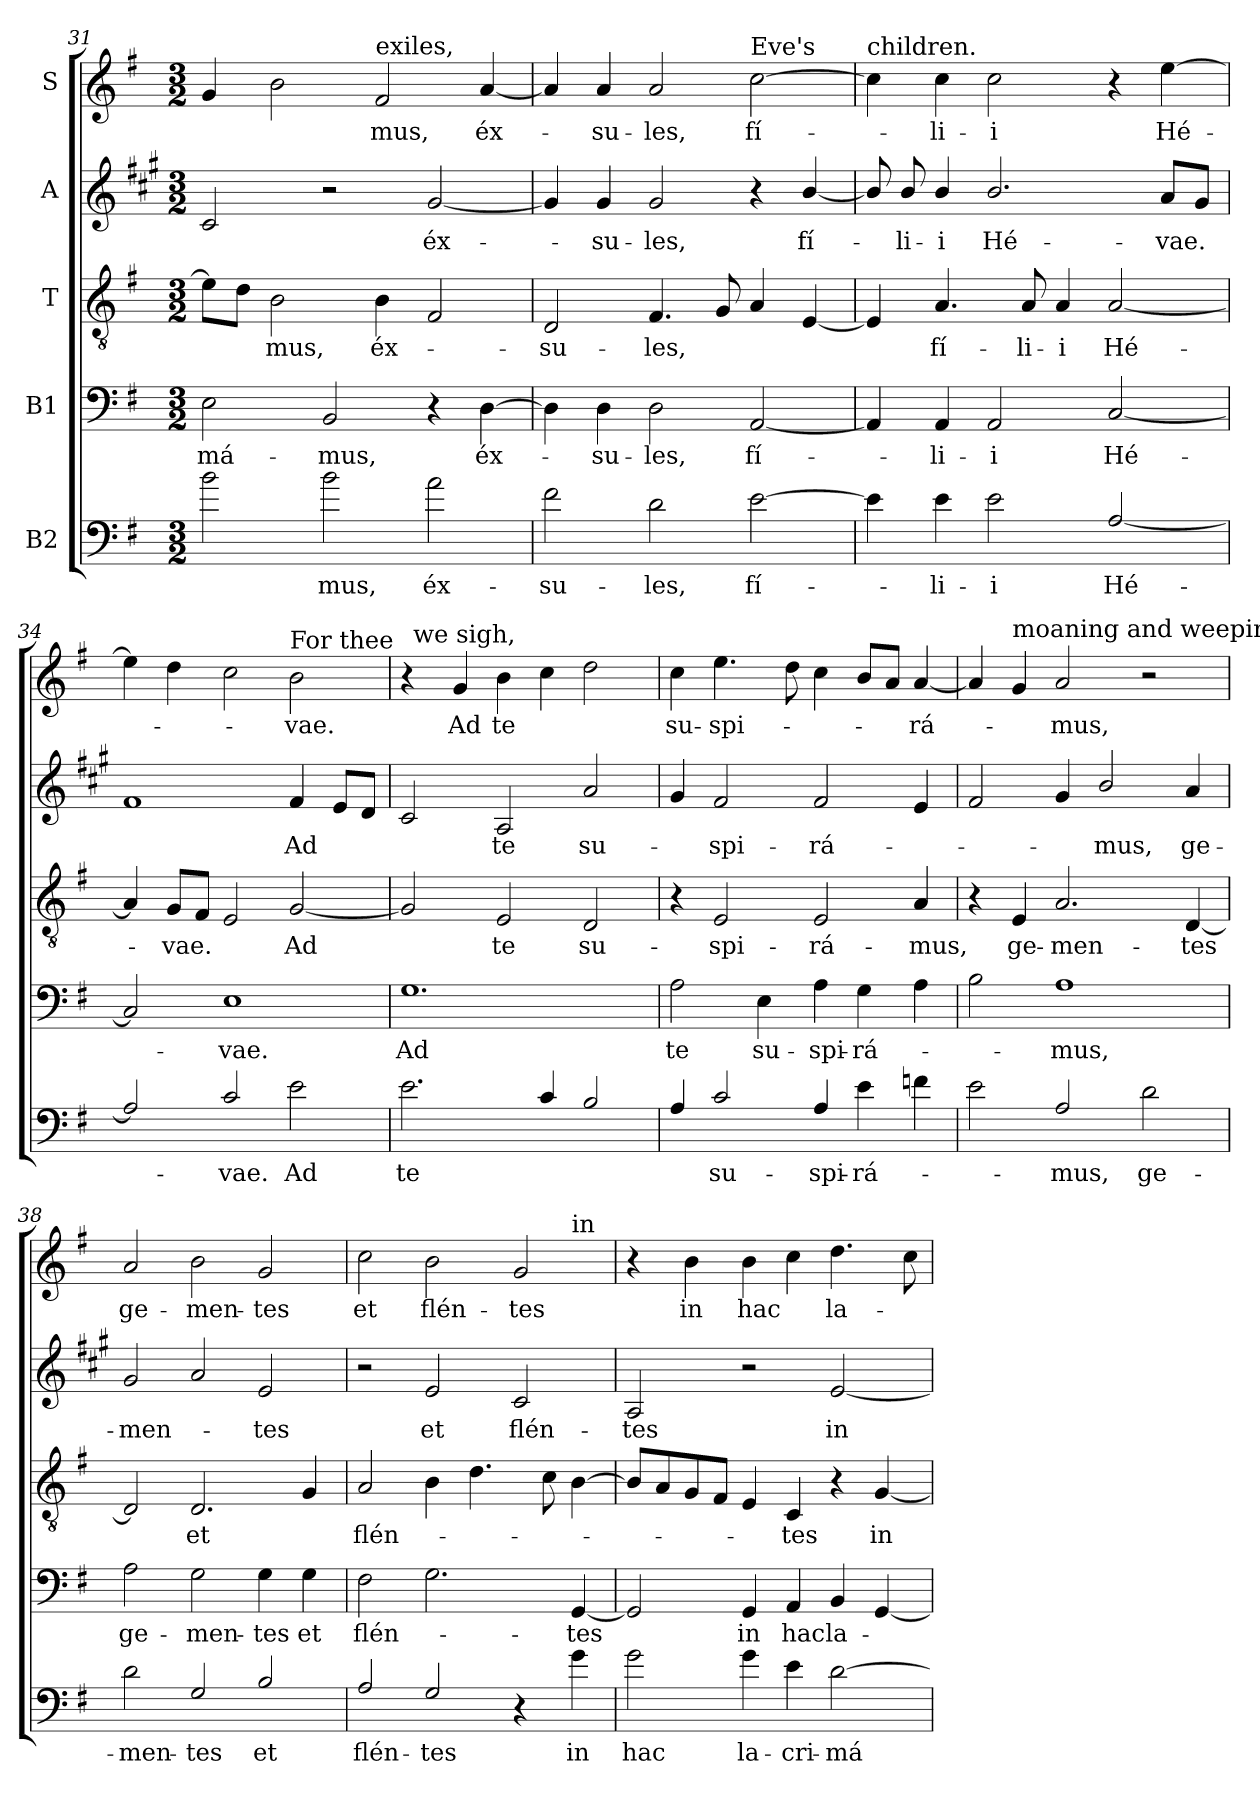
**kern	**text	**kern	**text	**kern	**text	**kern	**text	**kern	**text
*part5	*part5	*part4	*part4	*part3	*part3	*part2	*part2	*part1	*part1
*staff5	*staff5	*staff4	*staff4	*staff3	*staff3	*staff2	*staff2	*staff1	*staff1
*I"B2	*	*I"B1	*	*I"T	*	*I"A	*	*I"S	*
*clefF4	*	*clefF4	*	*clefGv2	*	*clefG2	*	*clefG2	*
*ITrd7c12	*	*	*	*	*	*ITrd1c2	*	*	*
*k[f#]	*	*k[f#]	*	*k[f#]	*	*k[f#]	*	*k[f#]	*
*G:	*	*G:	*	*G:	*	*G:	*	*G:	*
*M3/2	*	*M3/2	*	*M3/2	*	*M3/2	*	*M3/2	*
=31	=31	=31	=31	=31	=31	=31	=31	=31	=31
!	!	!	!LO:LY:b	!	!	!	!	!	!
2B\	.	2E\	-má-	8e\L]	.	2B/	.	4g/	.
.	.	.	.	8d\J	.	.	.	.	.
!	!	!	!	!	!LO:LY:b	!	!	!	!
.	.	.	.	2B\	-mus,	.	.	2b\	.
!	!LO:LY:b	!	!LO:LY:b	!	!	!	!	!	!
2B\	-mus,	2BB/	-mus,	.	.	2r	.	.	.
!	!	!	!	!	!	!	!	!LO:TX:a:t=exiles,	!
!	!	!	!	!	!LO:LY:b	!	!	!	!LO:LY:b
.	.	.	.	4B\	éx-	.	.	2f#/	-mus,
!	!LO:LY:b	!	!	!	!	!	!LO:LY:b	!	!
2A\	éx-	4r	.	2F#/	.	[2f#/	éx-	.	.
!	!	!	!LO:LY:b	!	!	!	!	!	!LO:LY:b
.	.	[4D\	éx-	.	.	.	.	[4a/	éx-
=32	=32	=32	=32	=32	=32	=32	=32	=32	=32
!	!LO:LY:b	!	!	!	!LO:LY:b	!	!	!	!
2F#\	-su-	4D\]	.	2D/	-su-	4f#/]	.	4a/]	.
!	!	!	!LO:LY:b	!	!	!	!LO:LY:b	!	!LO:LY:b
.	.	4D\	-su-	.	.	4f#/	-su-	4a/	-su-
!	!LO:LY:b	!	!LO:LY:b	!	!LO:LY:b	!	!LO:LY:b	!	!LO:LY:b
2D\	-les,	2D\	-les,	4.F#/	-les,	2f#/	-les,	2a/	-les,
.	.	.	.	8G/	.	.	.	.	.
!	!	!	!	!	!	!	!	!LO:TX:a:t=Eve's	!
!	!LO:LY:b	!	!LO:LY:b	!	!	!	!	!	!LO:LY:b
[2E\	fí-	[2AA/	fí-	4A/	.	4r	.	[2cc\	fí-
!	!	!	!	!	!	!	!LO:LY:b	!	!
.	.	.	.	[4E/	.	[4a/	fí-	.	.
=33	=33	=33	=33	=33	=33	=33	=33	=33	=33
!	!	!	!	!	!	!	!	!LO:TX:a:t=children.	!
4E\]	.	4AA/]	.	4E/]	.	8a/]	.	4cc\]	.
!	!	!	!	!	!	!	!LO:LY:b	!	!
.	.	.	.	.	.	8a/	-li-	.	.
!	!LO:LY:b	!	!LO:LY:b	!	!LO:LY:b	!	!LO:LY:b	!	!LO:LY:b
4E\	-li-	4AA/	-li-	4.A/	fí-	4a/	-i	4cc\	-li-
!	!LO:LY:b	!	!LO:LY:b	!	!	!	!LO:LY:b	!	!LO:LY:b
2E\	-i	2AA/	-i	.	.	2.a/	Hé-	2cc\	-i
!	!	!	!	!	!LO:LY:b	!	!	!	!
.	.	.	.	8A/	-li-	.	.	.	.
!	!	!	!	!	!LO:LY:b	!	!	!	!
.	.	.	.	4A/	-i	.	.	.	.
!	!LO:LY:b	!	!LO:LY:b	!	!LO:LY:b	!	!	!	!
[2AA/	Hé-	[2C/	Hé-	[2A/	Hé-	.	.	4r	.
!	!	!	!	!	!	!	!LO:LY:b	!	!LO:LY:b
.	.	.	.	.	.	8g/L	-vae.	[4ee\	Hé-
.	.	.	.	.	.	8f#/J	.	.	.
!!LO:LB:g=z
=34	=34	=34	=34	=34	=34	=34	=34	=34	=34
2AA/]	.	2C/]	.	4A/]	.	1e	.	4ee\]	.
!	!	!	!	!	!LO:LY:b	!	!	!	!
.	.	.	.	8G/L	-vae.	.	.	4dd\	.
.	.	.	.	8F#/J	.	.	.	.	.
!	!LO:LY:b	!	!LO:LY:b	!	!	!	!	!	!
2C/	-vae.	1E	-vae.	2E/	.	.	.	2cc\	.
!	!	!	!	!	!	!	!	!LO:TX:a:t=For thee	!
!	!LO:LY:b	!	!	!	!LO:LY:b	!	!LO:LY:b	!	!LO:LY:b
2E\	Ad	.	.	[2G/	Ad	4e/	Ad	2b\	-vae.
.	.	.	.	.	.	8d/L	.	.	.
.	.	.	.	.	.	8c/J	.	.	.
=35	=35	=35	=35	=35	=35	=35	=35	=35	=35
!	!LO:LY:b	!	!LO:LY:b	!	!	!	!	!	!
*	*	*	*	*	*	*	*	*^	*
2.E\	te	1.G	Ad	2G/]	.	2B/	.	4r	32ryy	.
!	!	!	!	!	!	!	!	!	!LO:TX:a:t=we sigh,	!
.	.	.	.	.	.	.	.	.	1ryy	.
!	!	!	!	!	!	!	!	!	!	!LO:LY:b
.	.	.	.	.	.	.	.	4g/	.	Ad
!	!	!	!	!	!LO:LY:b	!	!LO:LY:b	!	!	!LO:LY:b
.	.	.	.	2E/	te	2G/	te	4b\	.	te
4C/	.	.	.	.	.	.	.	4cc\	.	.
!	!	!	!	!	!LO:LY:b	!	!LO:LY:b	!	!	!
2BB/	.	.	.	2D/	su-	2g/	su-	2dd\	.	.
.	.	.	.	.	.	.	.	.	4...ryy	.
=36	=36	=36	=36	=36	=36	=36	=36	=36	=36	=36
!	!	!	!LO:LY:b	!	!	!	!	!	!	!LO:LY:b
*	*	*	*	*	*	*	*	*v	*v	*
4AA/	.	2A\	te	4r	.	4f#/	.	4cc\	su-
!	!LO:LY:b	!	!	!	!LO:LY:b	!	!LO:LY:b	!	!LO:LY:b
2C/	su-	.	.	2E/	-spi-	2e/	-spi-	4.ee\	-spi-
!	!	!	!LO:LY:b	!	!	!	!	!	!
.	.	4E\	su-	.	.	.	.	.	.
.	.	.	.	.	.	.	.	8dd\	.
!	!LO:LY:b	!	!LO:LY:b	!	!LO:LY:b	!	!LO:LY:b	!	!
4AA/	-spi-	4A\	-spi-	2E/	-rá-	2e/	-rá-	4cc\	.
!	!LO:LY:b	!	!LO:LY:b	!	!	!	!	!	!
4E\	-rá-	4G\	-rá-	.	.	.	.	8b/L	.
.	.	.	.	.	.	.	.	8a/J	.
!	!	!	!	!	!LO:LY:b	!	!	!	!LO:LY:b
4Fn\	.	4A\	.	4A/	-mus,	4d/	.	[4a/	-rá-
=37	=37	=37	=37	=37	=37	=37	=37	=37	=37
2E\	.	2B\	.	4r	.	2e/	.	4a/]	.
!	!	!	!	!	!	!	!	!LO:TX:a:t=moaning and weeping	!
!	!	!	!	!	!LO:LY:b	!	!	!	!
.	.	.	.	4E/	ge-	.	.	4g/	.
!	!LO:LY:b	!	!LO:LY:b	!	!LO:LY:b	!	!	!	!LO:LY:b
2AA/	-mus,	1A	-mus,	2.A/	-men-	4f#/	.	2a/	-mus,
!	!	!	!	!	!	!	!LO:LY:b	!	!
.	.	.	.	.	.	2a/	-mus,	.	.
!	!LO:LY:b	!	!	!	!	!	!	!	!
2D\	ge-	.	.	.	.	.	.	2r	.
!	!	!	!	!	!LO:LY:b	!	!LO:LY:b	!	!
.	.	.	.	[4D/	-tes	4g/	ge-	.	.
!!LO:PB:g=z
=38	=38	=38	=38	=38	=38	=38	=38	=38	=38
!	!LO:LY:b	!	!LO:LY:b	!	!	!	!LO:LY:b	!	!LO:LY:b
2D\	-men-	2A\	ge-	2D/]	.	2f#/	-men-	2a/	ge-
!	!LO:LY:b	!	!LO:LY:b	!	!LO:LY:b	!	!	!	!LO:LY:b
2GG/	-tes	2G\	-men-	2.D/	et	2g/	.	2b\	-men-
!	!LO:LY:b	!	!LO:LY:b	!	!	!	!LO:LY:b	!	!LO:LY:b
2BB/	et	4G\	-tes	.	.	2d/	-tes	2g/	-tes
!	!	!	!LO:LY:b	!	!	!	!	!	!
.	.	4G\	et	4G/	.	.	.	.	.
=39	=39	=39	=39	=39	=39	=39	=39	=39	=39
!	!LO:LY:b	!	!LO:LY:b	!	!LO:LY:b	!	!	!	!LO:LY:b
*	*	*	*	*	*	*	*	*^	*
2AA/	flén-	2F#\	flén-	2A/	flén-	2r	.	2cc\	1ryy	et
!	!LO:LY:b	!	!	!	!	!	!LO:LY:b	!	!	!LO:LY:b
2GG/	-tes	2.G\	.	4B\	.	2d/	et	2b\	.	flén-
.	.	.	.	4.d\	.	.	.	.	.	.
!	!	!	!	!	!	!	!LO:LY:b	!	!	!LO:LY:b
4r	.	.	.	.	.	2B/	flén-	2g/	4ryy	-tes
.	.	.	.	8c\	.	.	.	.	.	.
!	!	!	!	!	!	!	!	!	!LO:TX:a:t=in	!
!	!LO:LY:b	!	!LO:LY:b	!	!	!	!	!	!	!
4G\	in	[4GG/	-tes	[4B\	.	.	.	.	4ryy	.
=40	=40	=40	=40	=40	=40	=40	=40	=40	=40	=40
!	!	!	!	!	!	!	!	!LO:TX:a:t=this vale of tears.	!	!
!	!LO:LY:b	!	!	!	!	!	!LO:LY:b	!	!	!
*	*	*	*	*	*	*	*	*v	*v	*
2G\	hac	2GG/]	.	8B/L]	.	2G/	-tes	4r	.
.	.	.	.	8A/	.	.	.	.	.
!	!	!	!	!	!	!	!	!	!LO:LY:b
.	.	.	.	8G/	.	.	.	4b\	in
.	.	.	.	8F#/J	.	.	.	.	.
!	!LO:LY:b	!	!LO:LY:b	!	!	!	!	!	!LO:LY:b
4G\	la-	4GG/	in	4E/	.	2r	.	4b\	hac
!	!LO:LY:b	!	!LO:LY:b	!	!LO:LY:b	!	!	!	!
4E\	-cri-	4AA/	hac	4C/	-tes	.	.	4cc\	.
!	!LO:LY:b	!	!LO:LY:b	!	!	!	!LO:LY:b	!	!LO:LY:b
[2D\	-má-	4BB/	la-	4r	.	[2d/	in	4.dd\	la-
!	!	!	!	!	!LO:LY:b	!	!	!	!
.	.	[4GG/	.	[4G/	in	.	.	.	.
.	.	.	.	.	.	.	.	8cc\	.
=	=	=	=	=	=	=	=	=	=
*-	*-	*-	*-	*-	*-	*-	*-	*-	*-
